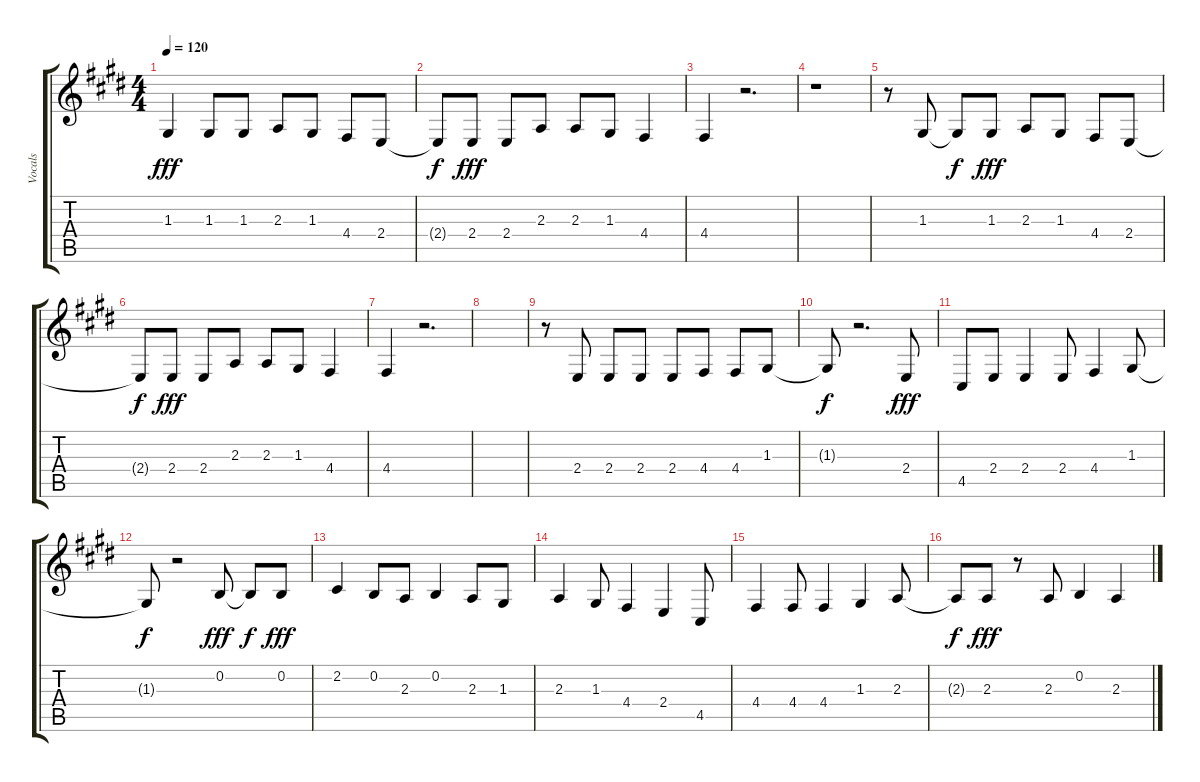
\track ("Vocals" "Vocals") {instrument lead2sawtooth}
\staff {score tabs}
\tuning (E4 B3 G3 D3 A2 E2) {hide}
\ts (4 4)
\tempo 120
\clef g2
\ks e
1.3.4{dy fff} 1.3.8 1.3.8 2.3.8 1.3.8 4.4.8 2.4.8 |
2.4{t}.8{dy f} 2.4.8{dy fff} 2.4.8 2.3.8 2.3.8 1.3.8 4.4.4 |
4.4.4 r.2{d} |
r.1 |
r.8 1.3.8 1.3{t}.8{dy f} 1.3.8{dy fff} 2.3.8 1.3.8 4.4.8 2.4.8 |
2.4{t}.8{dy f} 2.4.8{dy fff} 2.4.8 2.3.8 2.3.8 1.3.8 4.4.4 |
4.4.4 r.2{d} |
|
r.8 2.4.8 2.4.8 2.4.8 2.4.8 4.4.8 4.4.8 1.3.8 |
1.3{t}.8{dy f} r.2{d} 2.4.8{dy fff} |
4.5.8 2.4.8 2.4.4 2.4.8 4.4.4 1.3.8 |
1.3{t}.8{dy f} r.2 0.2.8{dy fff} 0.2{t}.8{dy f} 0.2.8{dy fff} |
2.2.4 0.2.8 2.3.8 0.2.4 2.3.8 1.3.8 |
2.3.4 1.3.8 4.4.4 2.4.4 4.5.8 |
4.4.4 4.4.8 4.4.4 1.3.4 2.3.8 |
2.3{t}.8{dy f} 2.3.8{dy fff} r.8 2.3.8 0.2.4 2.3.4
